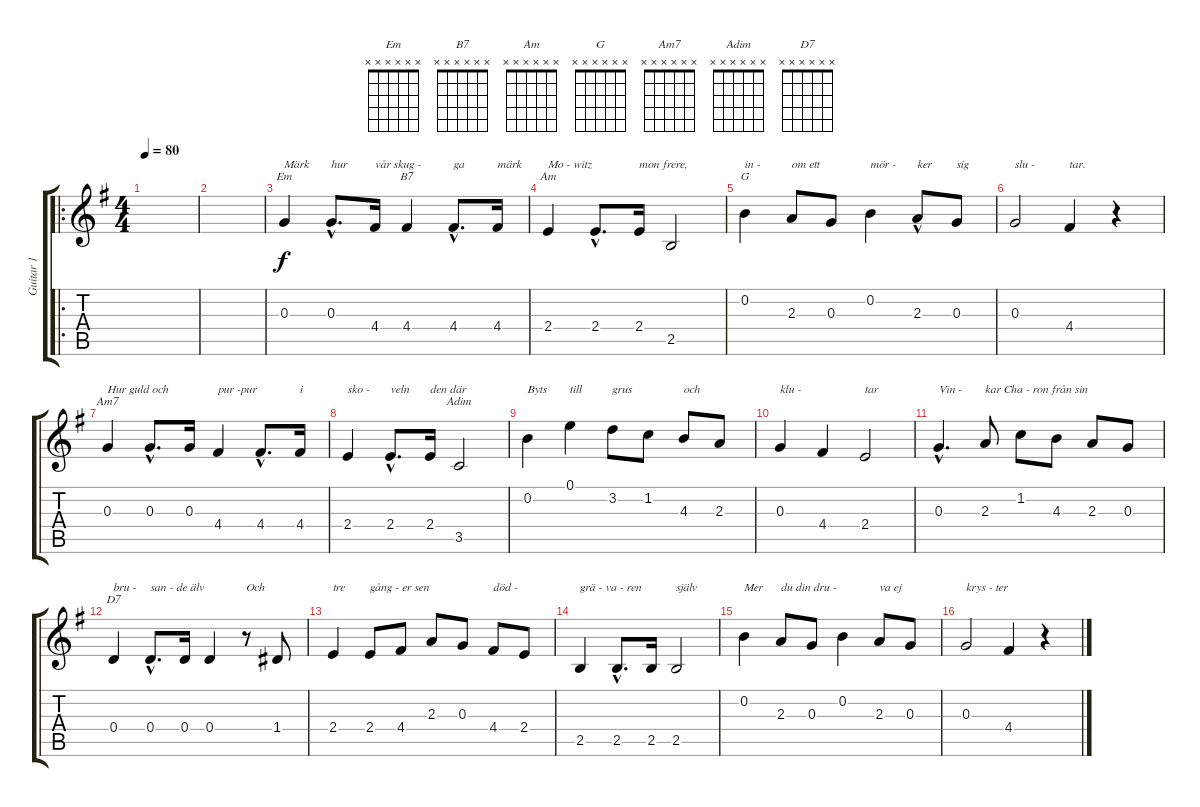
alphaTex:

\track ("Guitar 1" "Guitar 1") {instrument acousticguitarnylon}
\staff {score tabs}
\tuning (E4 B3 G3 D3 A2 E2) {hide}
\chord ("Em" x x x x x x) {firstfret 0}
\chord ("B7" x x x x x x) {firstfret 0}
\chord ("Am" x x x x x x) {firstfret 0}
\chord ("G" x x x x x x) {firstfret 0}
\chord ("Am7" x x x x x x) {firstfret 0}
\chord ("Adim" x x x x x x) {firstfret 0}
\chord ("D7" x x x x x x) {firstfret 0}
\ro
\ts (4 4)
\tempo 80
\clef g2
\ks g
|
|
0.3.4{ch "Em" txt "Märk "} 0.3{hac}.8{d txt "hur"} 4.4.16{txt "vår skug - "} 4.4.4{ch "B7"} 4.4{hac}.8{d txt "ga"} 4.4.16{txt "märk"} |
2.4.4{ch "Am" txt "Mo - witz"} 2.4{hac}.8{d} 2.4.16{txt "mon frere,"} 2.5.2 |
0.2.4{ch "G" txt "in -"} 2.3.8{txt "om ett"} 0.3.8 0.2.4{txt "mör -"} 2.3{hac}.8{txt "ker"} 0.3.8{txt "sig"} |
0.3.2{txt "slu - "} 4.4.4{txt "tar."} r.4 |
0.3.4{ch "Am7" txt "Hur guld och"} 0.3{hac}.8{d} 0.3.16 4.4.4{txt "pur -pur"} 4.4{hac}.8{d} 4.4.16{txt "i"} |
2.4.4{txt "sko -"} 2.4{hac}.8{d txt "veln "} 2.4.16{txt "den där"} 3.5.2{ch "Adim"} |
0.2.4{txt "Byts"} 0.1.4{txt "till"} 3.2.8{txt "grus "} 1.2.8 4.3.8{txt "och"} 2.3.8 |
0.3.4{txt "klu -"} 4.4.4 2.4.2{txt "tar"} |
0.3{hac}.4{d txt "Vin - "} 2.3.8{txt "kar Cha - ron från sin"} 1.2.8 4.3.8 2.3.8 0.3.8 |
0.4.4{ch "D7" txt "bru -"} 0.4{hac}.8{d txt "san - de älv"} 0.4.16 0.4.4 r.8{txt "Och"} 1.4.8 |
2.4.4{txt "tre"} 2.4.8{txt "gång - er sen"} 4.4.8 2.3.8 0.3.8 4.4.8{txt "död - "} 2.4.8 |
2.5.4{txt "grä - va - ren"} 2.5{hac}.8{d} 2.5.16 2.5.2{txt "själv"} |
0.2.4{txt "Mer"} 2.3.8{txt "du din dru -"} 0.3.8 0.2.4 2.3.8{txt "va ej"} 0.3.8 |
0.3.2{txt "krys - ter"} 4.4.4 r.4
